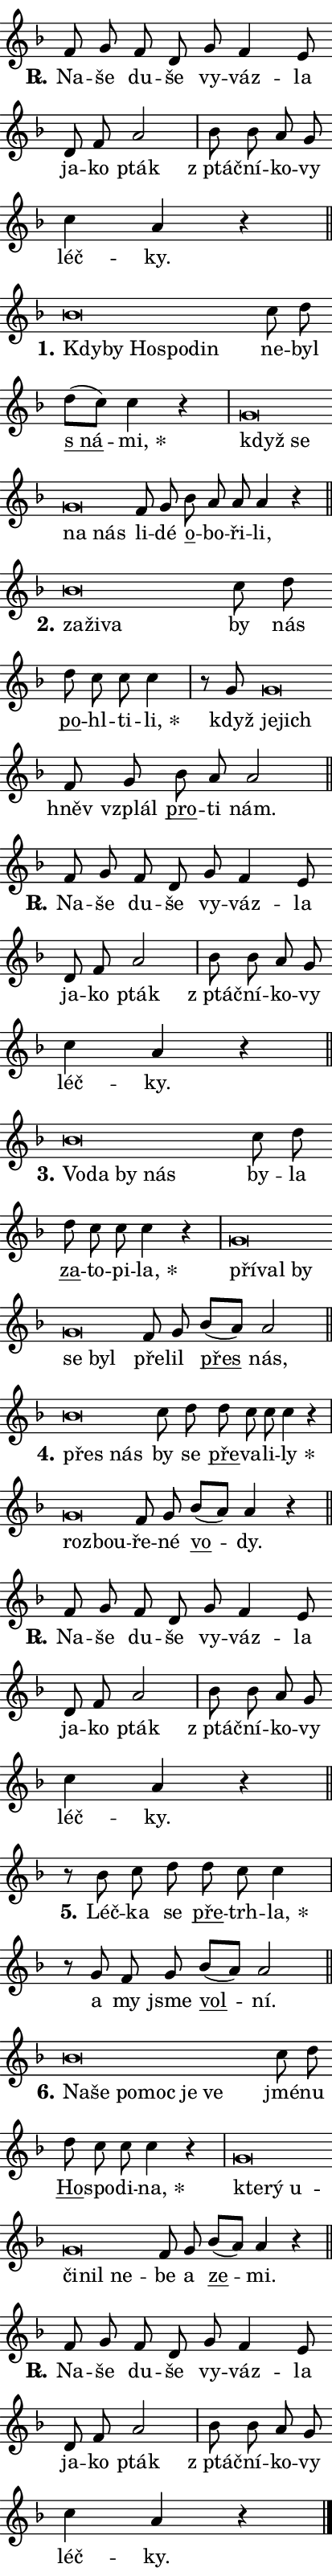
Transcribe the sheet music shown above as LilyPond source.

\version "2.22.1"
\header { tagline = "" }
\paper {
  indent = 0\cm
  top-margin = 0\cm
  right-margin = 0\cm
  bottom-margin = 0\cm
  left-margin = 0\cm
  paper-width = 7\cm
  page-breaking = #ly:one-page-breaking
  system-system-spacing.basic-distance = #11
  score-system-spacing.basic-distance = #11
  ragged-last = ##f
}


%% Author: Thomas Morley
%% https://lists.gnu.org/archive/html/lilypond-user/2020-05/msg00002.html
#(define (line-position grob)
"Returns position of @var[grob} in current system:
   @code{'start}, if at first time-step
   @code{'end}, if at last time-step
   @code{'middle} otherwise
"
  (let* ((col (ly:item-get-column grob))
         (ln (ly:grob-object col 'left-neighbor))
         (rn (ly:grob-object col 'right-neighbor))
         (col-to-check-left (if (ly:grob? ln) ln col))
         (col-to-check-right (if (ly:grob? rn) rn col))
         (break-dir-left
           (and
             (ly:grob-property col-to-check-left 'non-musical #f)
             (ly:item-break-dir col-to-check-left)))
         (break-dir-right
           (and
             (ly:grob-property col-to-check-right 'non-musical #f)
             (ly:item-break-dir col-to-check-right))))
        (cond ((eqv? 1 break-dir-left) 'start)
              ((eqv? -1 break-dir-right) 'end)
              (else 'middle))))

#(define (tranparent-at-line-position vctor)
  (lambda (grob)
  "Relying on @code{line-position} select the relevant enry from @var{vctor}.
Used to determine transparency,"
    (case (line-position grob)
      ((end) (not (vector-ref vctor 0)))
      ((middle) (not (vector-ref vctor 1)))
      ((start) (not (vector-ref vctor 2))))))

noteHeadBreakVisibility =
#(define-music-function (break-visibility)(vector?)
"Makes @code{NoteHead}s transparent relying on @var{break-visibility}"
#{
  \override NoteHead.transparent =
    #(tranparent-at-line-position break-visibility)
#})

#(define delete-ledgers-for-transparent-note-heads
  (lambda (grob)
    "Reads whether a @code{NoteHead} is transparent.
If so this @code{NoteHead} is removed from @code{'note-heads} from
@var{grob}, which is supposed to be @code{LedgerLineSpanner}.
As a result ledgers are not printed for this @code{NoteHead}"
    (let* ((nhds-array (ly:grob-object grob 'note-heads))
           (nhds-list
             (if (ly:grob-array? nhds-array)
                 (ly:grob-array->list nhds-array)
                 '()))
           ;; Relies on the transparent-property being done before
           ;; Staff.LedgerLineSpanner.after-line-breaking is executed.
           ;; This is fragile ...
           (to-keep
             (remove
               (lambda (nhd)
                 (ly:grob-property nhd 'transparent #f))
               nhds-list)))
      ;; TODO find a better method to iterate over grob-arrays, similiar
      ;; to filter/remove etc for lists
      ;; For now rebuilt from scratch
      (set! (ly:grob-object grob 'note-heads)  '())
      (for-each
        (lambda (nhd)
          (ly:pointer-group-interface::add-grob grob 'note-heads nhd))
        to-keep))))

hideNotes = {
  \noteHeadBreakVisibility #begin-of-line-visible
}
unHideNotes = {
  \noteHeadBreakVisibility #all-visible
}

% work-around for resetting accidentals
% https://lilypond.org/doc/v2.23/Documentation/notation/displaying-rhythms#unmetered-music
cadenzaMeasure = {
  \cadenzaOff
  \partial 1024 s1024
  \cadenzaOn
}

#(define-markup-command (accent layout props text) (markup?)
  "Underline accented syllable"
  (interpret-markup layout props
    #{\markup \override #'(offset . 4.3) \underline { #text }#}))

responsum = \markup \concat {
  "R" \hspace #-1.05 \path #0.1 #'((moveto 0 0.07) (lineto 0.9 0.8)) \hspace #0.05 "."
}

\layout {
    \context {
        \Staff
        \remove "Time_signature_engraver"
        \override LedgerLineSpanner.after-line-breaking = #delete-ledgers-for-transparent-note-heads
    }
    \context {
        \Voice {
            \override NoteHead.output-attributes = #'((class . "notehead"))
            \override Hairpin.height = #0.55
        }
    }
    \context {
        \Lyrics {
            \override StanzaNumber.output-attributes = #'((class . "stanzanumber"))
            \override LyricSpace.minimum-distance = #0.9
            \override LyricText.font-name = #"TeX Gyre Schola"
            \override LyricText.font-size = 1
            \override StanzaNumber.font-name = #"TeX Gyre Schola Bold"
            \override StanzaNumber.font-size = 1
        }
    }
}

% magnetic-lyrics.ily
%
%   written by
%     Jean Abou Samra <jean@abou-samra.fr>
%     Werner Lemberg <wl@gnu.org>
%
%   adapted by
%     Jiri Hon <jiri.hon@gmail.com>
%
% Version 2022-Apr-15

% https://www.mail-archive.com/lilypond-user@gnu.org/msg149350.html

#(define (Left_hyphen_pointer_engraver context)
   "Collect syllable-hyphen-syllable occurrences in lyrics and store
them in properties.  This engraver only looks to the left.  For
example, if the lyrics input is @code{foo -- bar}, it does the
following.

@itemize @bullet
@item
Set the @code{text} property of the @code{LyricHyphen} grob between
@q{foo} and @q{bar} to @code{foo}.

@item
Set the @code{left-hyphen} property of the @code{LyricText} grob with
text @q{foo} to the @code{LyricHyphen} grob between @q{foo} and
@q{bar}.
@end itemize

Use this auxiliary engraver in combination with the
@code{lyric-@/text::@/apply-@/magnetic-@/offset!} hook."
   (let ((hyphen #f)
         (text #f))
     (make-engraver
      (acknowledgers
       ((lyric-syllable-interface engraver grob source-engraver)
        (set! text grob)))
      (end-acknowledgers
       ((lyric-hyphen-interface engraver grob source-engraver)
        ;(when (not (grob::has-interface grob 'lyric-space-interface))
          (set! hyphen grob)));)
      ((stop-translation-timestep engraver)
       (when (and text hyphen)
         (ly:grob-set-object! text 'left-hyphen hyphen))
       (set! text #f)
       (set! hyphen #f)))))

#(define (lyric-text::apply-magnetic-offset! grob)
   "If the space between two syllables is less than the value in
property @code{LyricText@/.details@/.squash-threshold}, move the right
syllable to the left so that it gets concatenated with the left
syllable.

Use this function as a hook for
@code{LyricText@/.after-@/line-@/breaking} if the
@code{Left_@/hyphen_@/pointer_@/engraver} is active."
   (let ((hyphen (ly:grob-object grob 'left-hyphen #f)))
     (when hyphen
       (let ((left-text (ly:spanner-bound hyphen LEFT)))
         (when (grob::has-interface left-text 'lyric-syllable-interface)
           (let* ((common (ly:grob-common-refpoint grob left-text X))
                  (this-x-ext (ly:grob-extent grob common X))
                  (left-x-ext
                   (begin
                     ;; Trigger magnetism for left-text.
                     (ly:grob-property left-text 'after-line-breaking)
                     (ly:grob-extent left-text common X)))
                  ;; `delta` is the gap width between two syllables.
                  (delta (- (interval-start this-x-ext)
                            (interval-end left-x-ext)))
                  (details (ly:grob-property grob 'details))
                  (threshold (assoc-get 'squash-threshold details 0.2)))
             (when (< delta threshold)
               (let* (;; We have to manipulate the input text so that
                      ;; ligatures crossing syllable boundaries are not
                      ;; disabled.  For languages based on the Latin
                      ;; script this is essentially a beautification.
                      ;; However, for non-Western scripts it can be a
                      ;; necessity.
                      (lt (ly:grob-property left-text 'text))
                      (rt (ly:grob-property grob 'text))
                      (is-space (grob::has-interface hyphen 'lyric-space-interface))
                      (space (if is-space " " ""))
                      (space-markup (grob-interpret-markup grob " "))
                      (space-size (interval-length (ly:stencil-extent space-markup X)))
                      (extra-delta (if is-space space-size 0))
                      ;; Append new syllable.
                      (ltrt-space (if (and (string? lt) (string? rt))
                                (string-append lt space rt)
                                (make-concat-markup (list lt space rt))))
                      ;; Right-align `ltrt` to the right side.
                      (ltrt-space-markup (grob-interpret-markup
                               grob
                               (make-translate-markup
                                (cons (interval-length this-x-ext) 0)
                                (make-right-align-markup ltrt-space)))))
                 (begin
                   ;; Don't print `left-text`.
                   (ly:grob-set-property! left-text 'stencil #f)
                   ;; Set text and stencil (which holds all collected
                   ;; syllables so far) and shift it to the left.
                   (ly:grob-set-property! grob 'text ltrt-space)
                   (ly:grob-set-property! grob 'stencil ltrt-space-markup)
                   (ly:grob-translate-axis! grob (- (- delta extra-delta)) X))))))))))


#(define (lyric-hyphen::displace-bounds-first grob)
   ;; Make very sure this callback isn't triggered too early.
   (let ((left (ly:spanner-bound grob LEFT))
         (right (ly:spanner-bound grob RIGHT)))
     (ly:grob-property left 'after-line-breaking)
     (ly:grob-property right 'after-line-breaking)
     (ly:lyric-hyphen::print grob)))

squashThreshold = #0.4

\layout {
  \context {
    \Lyrics
    \consists #Left_hyphen_pointer_engraver
    \override LyricText.after-line-breaking =
      #lyric-text::apply-magnetic-offset!
    \override LyricHyphen.stencil = #lyric-hyphen::displace-bounds-first
    \override LyricText.details.squash-threshold = \squashThreshold
    \override LyricHyphen.minimum-distance = 0
    \override LyricHyphen.minimum-length = \squashThreshold
  }
}

squash = \override LyricText.details.squash-threshold = 9999
unSquash = \override LyricText.details.squash-threshold = \squashThreshold

left = \override LyricText.self-alignment-X = #LEFT
unLeft = \revert LyricText.self-alignment-X

starOffset = #(lambda (grob) 
                (let ((x_offset (ly:self-alignment-interface::aligned-on-x-parent grob)))
                  (if (= x_offset 0) 0 (+ x_offset 1.2))))

star = #(define-music-function (syllable)(string?)
"Append star separator at the end of a syllable"
#{
  \once \override LyricText.X-offset = #starOffset
  \lyricmode { \markup {
    #syllable
    \override #'((font-name . "TeX Gyre Schola Bold")) \hspace #0.2 \lower #0.65 \larger "*"
  } }
#})

starAccent = #(define-music-function (syllable)(string?)
"Append star separator at the end of a syllable and make accent"
#{
  \once \override LyricText.X-offset = #starOffset
  \lyricmode { \markup {
    \accent #syllable
    \override #'((font-name . "TeX Gyre Schola Bold")) \hspace #0.2 \lower #0.65 \larger "*"
  } }
#})

breath = #(define-music-function (syllable)(string?)
"Append breathing indicator at the end of a syllable"
#{
  \lyricmode { \markup { #syllable "+" } }
#})

optionalBreath = #(define-music-function (syllable)(string?)
"Append optional breathing indicator at the end of a syllable"
#{
  \lyricmode { \markup { #syllable "(+)" } }
#})


\score {
    <<
        \new Voice = "melody" { \cadenzaOn \key f \major \relative { f'8 g f d g f4 e8 \bar "" d f a2 \cadenzaMeasure \bar "|" bes8 bes a g \bar "" c4 a r \cadenzaMeasure \bar "||" \break }
\relative { bes'\breve*1/16 \hideNotes \breve*1/16 \bar "" \breve*1/16 \bar "" \breve*1/16 \breve*1/16 \bar "" \unHideNotes c8 d \bar "" d[( c)] c4 r \cadenzaMeasure \bar "|" g\breve*1/16 \hideNotes \breve*1/16 \bar "" \breve*1/16 \breve*1/16 \bar "" \unHideNotes f8 g \bar "" bes a a a4 r \cadenzaMeasure \bar "||" \break }
\relative { bes'\breve*1/16 \hideNotes \breve*1/16 \breve*1/16 \bar "" \unHideNotes c8 d \bar "" d c c c4 \cadenzaMeasure \bar "|" r8 g8 g\breve*1/16 \hideNotes \breve*1/16 \bar "" \unHideNotes f8 g \bar "" bes a a2 \cadenzaMeasure \bar "||" \break }
\relative { f'8 g f d g f4 e8 \bar "" d f a2 \cadenzaMeasure \bar "|" bes8 bes a g \bar "" c4 a r \cadenzaMeasure \bar "||" \break }
\relative { bes'\breve*1/16 \hideNotes \breve*1/16 \bar "" \breve*1/16 \breve*1/16 \bar "" \unHideNotes c8 d \bar "" d c c c4 r \cadenzaMeasure \bar "|" g\breve*1/16 \hideNotes \breve*1/16 \bar "" \breve*1/16 \bar "" \breve*1/16 \breve*1/16 \bar "" \unHideNotes f8 g \bar "" bes[( a)] a2 \cadenzaMeasure \bar "||" \break }
\relative { bes'\breve*1/16 \hideNotes \breve*1/16 \bar "" \unHideNotes c8 d \bar "" d c c c4 r \cadenzaMeasure \bar "|" g\breve*1/16 \hideNotes \breve*1/16 \bar "" \unHideNotes f8 g \bar "" bes[( a)] a4 r \cadenzaMeasure \bar "||" \break }
\relative { f'8 g f d g f4 e8 \bar "" d f a2 \cadenzaMeasure \bar "|" bes8 bes a g \bar "" c4 a r \cadenzaMeasure \bar "||" \break }
\relative { r8 bes' c8 d \bar "" d c c4 \cadenzaMeasure \bar "|" r8 g8 f8 g \bar "" bes[( a)] a2 \cadenzaMeasure \bar "||" \break }
\relative { bes'\breve*1/16 \hideNotes \breve*1/16 \bar "" \breve*1/16 \bar "" \breve*1/16 \bar "" \breve*1/16 \breve*1/16 \bar "" \unHideNotes c8 d \bar "" d c c c4 r \cadenzaMeasure \bar "|" g\breve*1/16 \hideNotes \breve*1/16 \bar "" \breve*1/16 \bar "" \breve*1/16 \bar "" \breve*1/16 \breve*1/16 \bar "" \unHideNotes f8 g \bar "" bes[( a)] a4 r \cadenzaMeasure \bar "||" \break }
\relative { f'8 g f d g f4 e8 \bar "" d f a2 \cadenzaMeasure \bar "|" bes8 bes a g \bar "" c4 a r \cadenzaMeasure \bar "||" \break } \bar "|." }
        \new Lyrics \lyricsto "melody" { \lyricmode { \set stanza = \responsum
Na -- še du -- še vy -- váz -- la ja -- ko pták "z ptáč" -- ní -- ko -- vy léč -- ky.
\set stanza = "1."
\left Kdy -- \squash by Ho -- spo -- din \unLeft \unSquash ne -- byl \markup \accent "s ná" -- \star mi, \left když \squash se na nás \unLeft \unSquash li -- dé \markup \accent o -- bo -- ři -- li,
\set stanza = "2."
\left za -- \squash ži -- va \unLeft \unSquash by nás \markup \accent po -- hl -- ti -- \star li, když \left je -- \squash jich \unLeft \unSquash hněv vzplál \markup \accent pro -- ti nám.
\set stanza = \responsum
Na -- še du -- še vy -- váz -- la ja -- ko pták "z ptáč" -- ní -- ko -- vy léč -- ky.
\set stanza = "3."
\left Vo -- \squash da by nás \unLeft \unSquash by -- la \markup \accent za -- to -- pi -- \star la, \left pří -- \squash val by se byl \unLeft \unSquash pře -- lil \markup \accent přes nás,
\set stanza = "4."
\left přes \squash nás \unLeft \unSquash by se \markup \accent pře -- va -- li -- \star ly \left roz -- \squash bou -- \unLeft \unSquash ře -- né \markup \accent vo -- dy.
\set stanza = \responsum
Na -- še du -- še vy -- váz -- la ja -- ko pták "z ptáč" -- ní -- ko -- vy léč -- ky.
\set stanza = "5."
Léč -- ka se \markup \accent pře -- trh -- \star la, a my jsme \markup \accent vol -- ní.
\set stanza = "6."
\left Na -- \squash še po -- moc je ve \unLeft \unSquash jmé -- nu \markup \accent Ho -- spo -- di -- \star na, \left kte -- \squash rý u -- či -- nil ne -- \unLeft \unSquash be a \markup \accent ze -- mi.
\set stanza = \responsum
Na -- še du -- še vy -- váz -- la ja -- ko pták "z ptáč" -- ní -- ko -- vy léč -- ky. } }
    >>
    \layout {}
}
